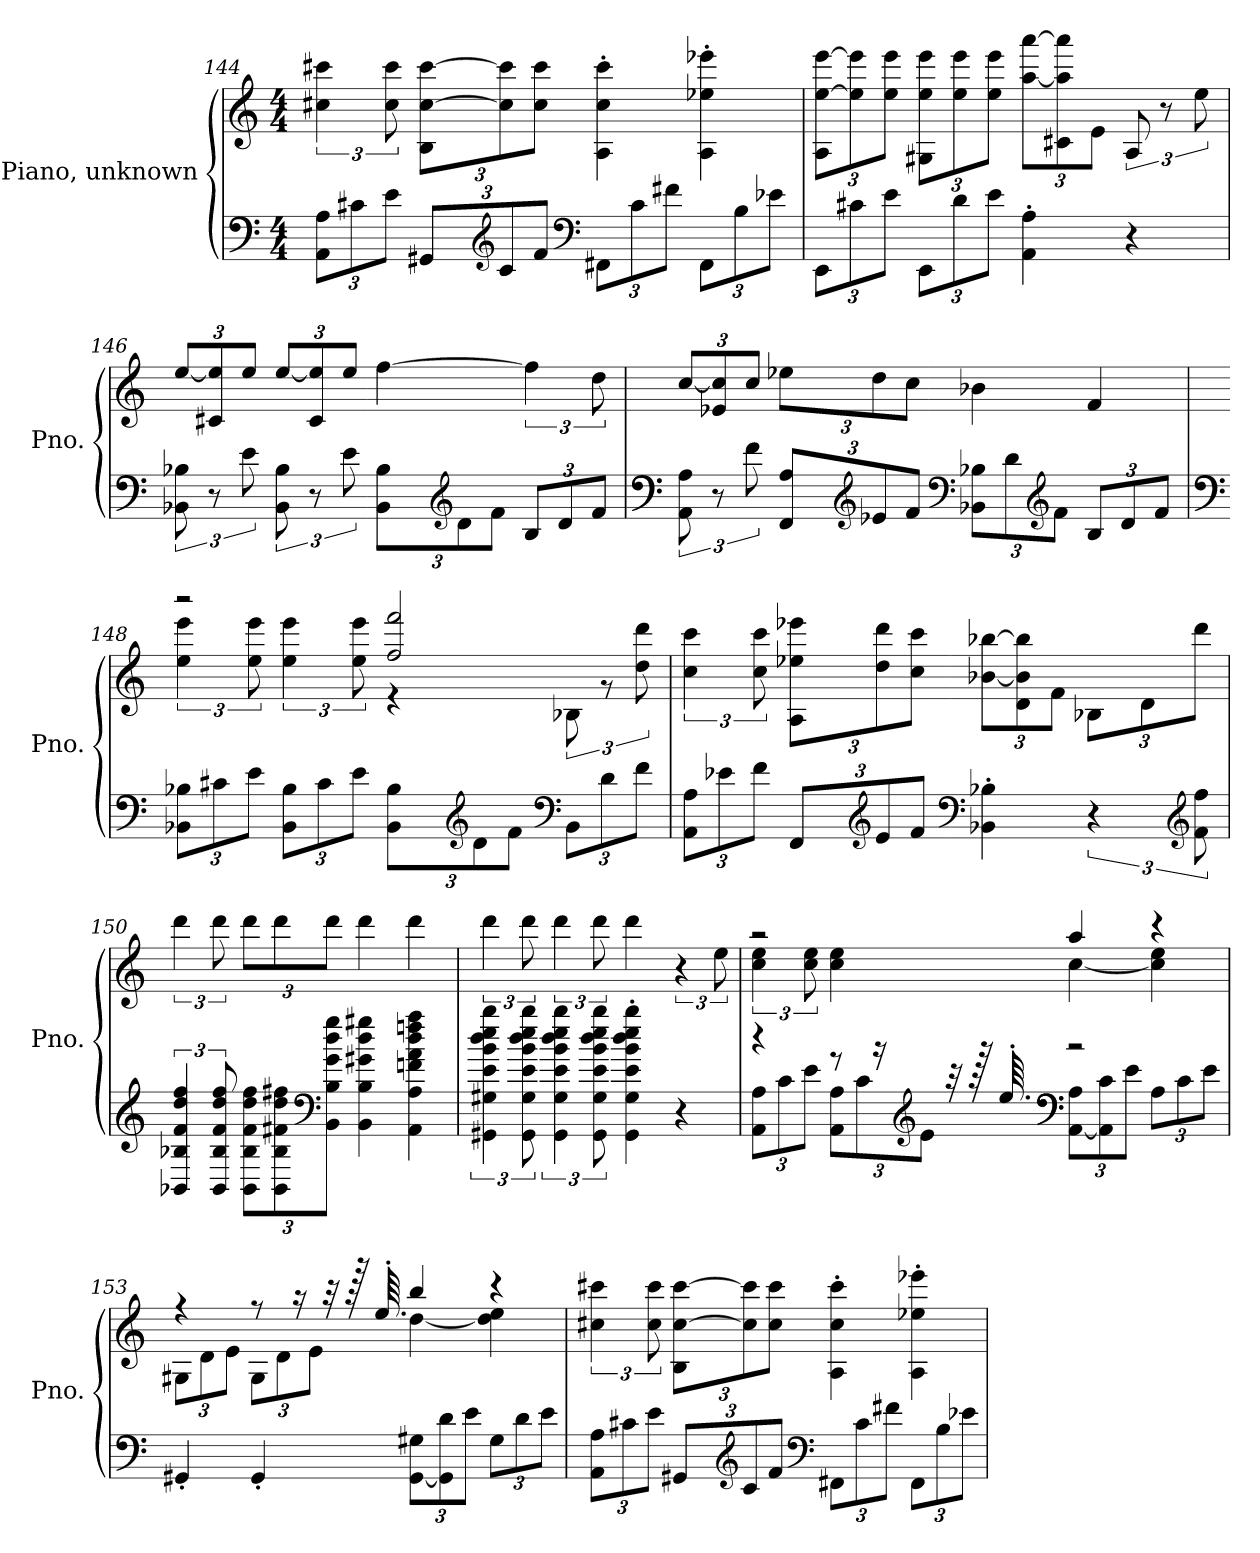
**kern	**kern
*part1	*part1
*staff2	*staff1
*I"Piano, unknown	*
*I'Pno.	*
!!LO:LB:g=z
*clefF4	*clefG2
*k[]	*k[]
*M4/4	*M4/4
*Xbrackettup	*
=144	=144
12AA\ 12A\L	6cc#X\ 6ccc#X\
12c#X\	.
12e\J	12cc#\ 12ccc#\
*	*Xbrackettup
12GG#X/L	12B\ [12cc#\ [12ccc#\L
*clefG2	*
12c#/	12cc#\] 12ccc#\]
12f/J	12cc#\ 12ccc#\J
*clefF4	*
12FF#X\L	4A\' 4cc#\' 4ccc#\'
12c#\	.
12f#X\J	.
12FF#\L	4A\' 4ee-X\' 4eee-X\'
12B\	.
12e-X\J	.
=145	=145
12EE\L	12A\ [12ee\ [12eee\L
12c#X\	12ee\] 12eee\]
12e\J	12ee\ 12eee\J
12EE\L	12G#X\ 12ee\ 12eee\L
12d\	12ee\ 12eee\
12e\J	12ee\ 12eee\J
4AA\' 4A\'	[12aa\ [12aaa\L
.	12c#X\ 12aa\] 12aaa\]
.	12e\J
*	*brackettup
4r	12A/
.	12r
.	12ee\
!!LO:PB:g=z
=146	=146
*brackettup	*Xbrackettup
12BB-X\ 12B-X\	[12ee/L
12r	12c#X/ 12ee/]
12e\	12ee/J
12BB-\ 12B-\	[12ee/L
12r	12c#/ 12ee/]
12e\	12ee/J
*Xbrackettup	*
12BB-\ 12B-\L	[4ff\
*clefG2	*
12d\	.
12f\J	.
*	*brackettup
12B-/L	6ff\]
12d/	.
12f/J	12dd\
=147	=147
*clefF4	*
*brackettup	*Xbrackettup
12AA\ 12A\	[12cc/L
12r	12e-X/ 12cc/]
12f\	12cc/J
*Xbrackettup	*
12FF/ 12A/L	12ee-X\L
*clefG2	*
12e-X/	12dd\
12f/J	12cc\J
*clefF4	*
12BB-X\ 12B-X\L	4b-X\
12d\	.
*clefG2	*
12f\J	.
12B-/L	4f/
12d/	.
12f/J	.
!!LO:LB:g=z
=148	=148
*clefF4	*
*	*^
*	*	*brackettup
12BB-X\ 12B-X\L	2r	6ee\ 6eee\
12c#X\	.	.
12e\J	.	12ee\ 12eee\
12BB-\ 12B-\L	.	6ee\ 6eee\
12c#\	.	.
12e\J	.	12ee\ 12eee\
12BB-\ 12B-\L	2ff/ 2fff/	4r
*clefG2	*	*
12d\	.	.
12f\J	.	.
*clefF4	*	*
12BB-\L	.	12B-X\
12d\	.	12r
12f\J	.	12dd\ 12ddd\
*	*v	*v
=149	=149
12AA\ 12A\L	6cc\ 6ccc\
12e-X\	.
12f\J	12cc\ 12ccc\
*	*Xbrackettup
12FF/L	12A\ 12ee-X\ 12eee-X\L
*clefG2	*
12e-/	12dd\ 12ddd\
12f/J	12cc\ 12ccc\J
*clefF4	*
4BB-X\' 4B-X\'	[12b-X\ [12bb-X\L
.	12d\ 12b-\] 12bb-\]
.	12f\J
*brackettup	*
6r	12B-X\L
.	12d\
*clefG2	*
12f\ 12ff\	12ddd\J
!!LO:LB:g=z
=150	=150
*	*brackettup
6BB-X/ 6B-X/ 6f/ 6dd/ 6ff/	6ddd\
12BB-/ 12B-/ 12f/ 12dd/ 12ff/	12ddd\
*Xbrackettup	*Xbrackettup
12BB-\ 12B-\ 12f\ 12dd\ 12ff\L	12ddd\L
12BB-\ 12B-\ 12f#X\ 12dd\ 12ff#X\	12ddd\
*clefF4	*
12BB-\ 12B-\ 12g\ 12dd\ 12gg\J	12ddd\J
4BB-\ 4B-\ 4g#X\ 4dd\ 4gg#X\	4ddd\
4AA\ 4A\ 4fn\ 4a\ 4dd\ 4ffn\ 4aa\	4ddd\
=151	=151
*brackettup	*brackettup
6GG#X\ 6G#X\ 6e\ 6b\ 6dd\ 6ee\ 6bb\	6ddd\
12GG#\ 12G#\ 12e\ 12b\ 12dd\ 12ee\ 12bb\	12ddd\
6GG#\ 6G#\ 6e\ 6b\ 6dd\ 6ee\ 6bb\	6ddd\
12GG#\ 12G#\ 12e\ 12b\ 12dd\ 12ee\ 12bb\	12ddd\
4GG#\' 4G#\' 4e\' 4b\' 4dd\' 4ee\' 4bb\'	4ddd\
4r	6r
.	12ee\
!!LO:LB:g=z
=152	=152
*^	*
*	*Xbrackettup	*
*	*	*^
4r	12AA\ 12A\L	2r	6cc\ 6ee\
.	12c\	.	.
.	12e\J	.	12cc\ 12ee\
8r	12AA\ 12A\L	.	4cc\ 4ee\
.	12c\	.	.
16r	.	.	.
*clefG2	*	*	*
.	12e\J	.	.
32r	.	.	.
128r	.	.	.
64.ee'/	.	.	.
*clefF4	*	*	*
2r	[12AA\ 12A\L	4aa/	[4cc\
.	12AA\] 12c\	.	.
.	12e\J	.	.
.	12A\L	4r	4cc\] 4ee\
.	12c\	.	.
.	12e\J	.	.
*v	*v	*	*
=153	=153	=153
*	*	*Xbrackettup
4GG#X'/	4r	12G#X\L
.	.	12d\
.	.	12e\J
4GG#'/	8r	12G#\L
.	.	12d\
.	16r	.
.	.	12e\J
.	32r	.
.	128r	.
.	64.ee'/	.
[12GG#\ 12G#X\L	4bb/	[4dd\
12GG#\] 12d\	.	.
12e\J	.	.
12G#\L	4r	4dd\] 4ee\
12d\	.	.
12e\J	.	.
*	*v	*v
!!LO:LB:g=z
=154	=154
*	*brackettup
12AA\ 12A\L	6cc#X\ 6ccc#X\
12c#X\	.
12e\J	12cc#\ 12ccc#\
*	*Xbrackettup
12GG#X/L	12B\ [12cc#\ [12ccc#\L
*clefG2	*
12c#/	12cc#\] 12ccc#\]
12f/J	12cc#\ 12ccc#\J
*clefF4	*
12FF#X\L	4A\' 4cc#\' 4ccc#\'
12c#\	.
12f#X\J	.
12FF#\L	4A\' 4ee-X\' 4eee-X\'
12B\	.
12e-X\J	.
=	=
*-	*-
